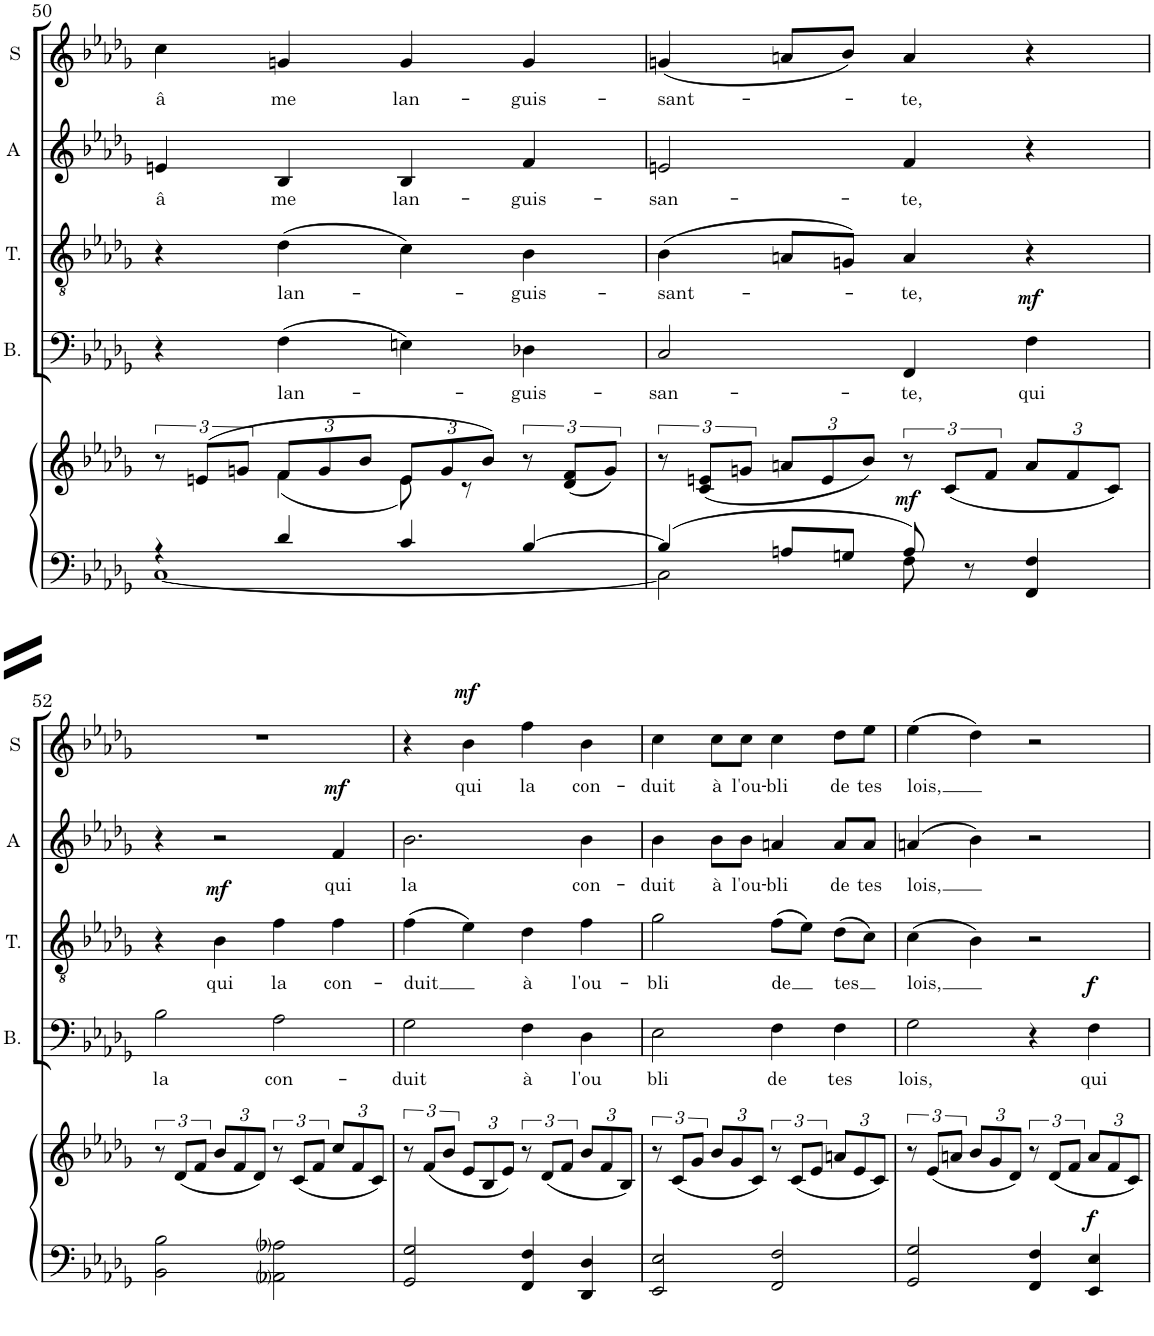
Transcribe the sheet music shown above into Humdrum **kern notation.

**kern	**kern	**dynam	**kern	**text	**dynam	**kern	**text	**dynam	**kern	**text	**dynam	**kern	**text	**dynam
*part5	*part5	*part5	*part4	*part4	*part4	*part3	*part3	*part3	*part2	*part2	*part2	*part1	*part1	*part1
*staff6	*staff5	*staff5/6	*staff4	*staff4	*staff4	*staff3	*staff3	*staff3	*staff2	*staff2	*staff2	*staff1	*staff1	*staff1
*I"Organ or Piano	*	*	*I"Basse	*	*	*I"Ténor	*	*	*I"Alto	*	*	*I"Soprano	*	*
*	*	*	*I'B.	*	*	*I'T.	*	*	*I'A	*	*	*I'S	*	*
!!LO:PB:g=z
*clefF4	*clefG2	*	*clefF4	*	*	*clefGv2	*	*	*clefG2	*	*	*clefG2	*	*
*k[b-e-a-d-g-]	*k[b-e-a-d-g-]	*	*k[b-e-a-d-g-]	*	*	*k[b-e-a-d-g-]	*	*	*k[b-e-a-d-g-]	*	*	*k[b-e-a-d-g-]	*	*
*M4/4	*M4/4	*	*M4/4	*	*	*M4/4	*	*	*M4/4	*	*	*M4/4	*	*
*met(c)	*met(c)	*	*met(c)	*	*	*met(c)	*	*	*met(c)	*	*	*met(c)	*	*
=50	=50	=50	=50	=50	=50	=50	=50	=50	=50	=50	=50	=50	=50	=50
*^	*^	*	*	*	*	*	*	*	*	*	*	*	*	*
!	!	!	!	!	!	!	!	!	!	!	!	!LO:LY:b	!	!	!LO:LY:b	!
4r	[1C	12r	4ryy	.	4r	.	.	4r	.	.	4en/	â	.	4cc\	â	.
.	.	(>12en/L	.	.	.	.	.	.	.	.	.	.	.	.	.	.
.	.	12gn/J	.	.	.	.	.	.	.	.	.	.	.	.	.	.
*	*	*Xbrackettup	*	*	*	*	*	*	*	*	*	*	*	*	*	*
!	!	!	!	!	!	!LO:LY:b	!	!	!LO:LY:b	!	!	!LO:LY:b	!	!	!LO:LY:b	!
4d-/	.	12f/L	(<4f\	.	(>4F\	lan-	.	(>4d-\	lan-	.	4B-/	me	.	4gn/	me	.
.	.	12g/	.	.	.	.	.	.	.	.	.	.	.	.	.	.
.	.	12b-/J	.	.	.	.	.	.	.	.	.	.	.	.	.	.
!	!	!	!	!	!	!	!	!	!	!	!	!LO:LY:b	!	!	!LO:LY:b	!
4c/	.	12e/L	8e\)	.	4En\)	.	.	4c\)	.	.	4B-/	lan-	.	4g/	lan-	.
.	.	12g/	.	.	.	.	.	.	.	.	.	.	.	.	.	.
.	.	.	8r	.	.	.	.	.	.	.	.	.	.	.	.	.
.	.	12b-/J)	.	.	.	.	.	.	.	.	.	.	.	.	.	.
*	*	*brackettup	*	*	*	*	*	*	*	*	*	*	*	*	*	*
!	!	!	!	!	!	!LO:LY:b	!	!	!LO:LY:b	!	!	!LO:LY:b	!	!	!LO:LY:b	!
[4B-/	.	12r	4ryy	.	4D-X\	-guis-	.	4B-\	-guis-	.	4f/	-guis-	.	4g/	-guis-	.
.	.	(<12d-/ 12f/L	.	.	.	.	.	.	.	.	.	.	.	.	.	.
.	.	12g/J)	.	.	.	.	.	.	.	.	.	.	.	.	.	.
*	*	*v	*v	*	*	*	*	*	*	*	*	*	*	*	*	*
=51	=51	=51	=51	=51	=51	=51	=51	=51	=51	=51	=51	=51	=51	=51	=51
!	!	!	!	!	!LO:LY:b	!	!	!LO:LY:b	!	!	!LO:LY:b	!	!	!LO:LY:b	!
4B-/]	2C\]	12r	.	2C/	-san-	.	(>4B-\	-sant-	.	2en/	-san-	.	(<4gn/	-sant-	.
.	.	(<12c/ 12en/L	.	.	.	.	.	.	.	.	.	.	.	.	.
.	.	12gn/J	.	.	.	.	.	.	.	.	.	.	.	.	.
*	*	*Xbrackettup	*	*	*	*	*	*	*	*	*	*	*	*	*
8An/L	.	12an/L	.	.	.	.	8An/L	.	.	.	.	.	8an/L	.	.
.	.	12e/	.	.	.	.	.	.	.	.	.	.	.	.	.
8Gn/J	.	.	.	.	.	.	8Gn/J)	.	.	.	.	.	8b-/J)	.	.
.	.	12b-/J)	.	.	.	.	.	.	.	.	.	.	.	.	.
*	*	*brackettup	*	*	*	*	*	*	*	*	*	*	*	*	*
!	!	!	!LO:DY:a=2	!	!LO:LY:b	!	!	!LO:LY:b	!	!	!LO:LY:b	!	!	!LO:LY:b	!
8A/	8F\	12r	mf	4FF/	-te,	.	4A/	-te,	.	4f/	-te,	.	4a/	-te,	.
.	.	(<12c/L	.	.	.	.	.	.	.	.	.	.	.	.	.
8r	4.ryy	.	.	.	.	.	.	.	.	.	.	.	.	.	.
.	.	12f/J	.	.	.	.	.	.	.	.	.	.	.	.	.
*	*	*Xbrackettup	*	*	*	*	*	*	*	*	*	*	*	*	*
!	!	!	!	!	!LO:LY:b	!LO:DY:a	!	!	!	!	!	!	!	!	!
4FF/ 4F/	.	12a/L	.	4F\	qui	mf	4r	.	.	4r	.	.	4r	.	.
.	.	12f/	.	.	.	.	.	.	.	.	.	.	.	.	.
.	.	12c/J)	.	.	.	.	.	.	.	.	.	.	.	.	.
*v	*v	*	*	*	*	*	*	*	*	*	*	*	*	*	*
!!LO:LB:g=z
=52	=52	=52	=52	=52	=52	=52	=52	=52	=52	=52	=52	=52	=52	=52
*	*brackettup	*	*	*	*	*	*	*	*	*	*	*	*	*
!	!	!	!	!LO:LY:b	!	!	!	!	!	!	!	!	!	!
2BB-\ 2B-\	12r	.	2B-\	la	.	4r	.	.	4r	.	.	1r	.	.
.	(<12d-/L	.	.	.	.	.	.	.	.	.	.	.	.	.
.	12f/J	.	.	.	.	.	.	.	.	.	.	.	.	.
*	*Xbrackettup	*	*	*	*	*	*	*	*	*	*	*	*	*
!	!	!	!	!	!	!	!LO:LY:b	!LO:DY:a	!	!	!	!	!	!
.	12b-/L	.	.	.	.	4B-\	qui	mf	2r	.	.	.	.	.
.	12f/	.	.	.	.	.	.	.	.	.	.	.	.	.
.	12d-/J)	.	.	.	.	.	.	.	.	.	.	.	.	.
*	*brackettup	*	*	*	*	*	*	*	*	*	*	*	*	*
!	!	!	!	!LO:LY:b	!	!	!LO:LY:b	!	!	!	!	!	!	!
2AA-i\ 2A-i\	12r	.	2A-\	con-	.	4f\	la	.	.	.	.	.	.	.
.	(<12c/L	.	.	.	.	.	.	.	.	.	.	.	.	.
.	12f/J	.	.	.	.	.	.	.	.	.	.	.	.	.
*	*Xbrackettup	*	*	*	*	*	*	*	*	*	*	*	*	*
!	!	!	!	!	!	!	!LO:LY:b	!	!	!LO:LY:b	!LO:DY:a	!	!	!
.	12cc/L	.	.	.	.	4f\	con-	.	4f/	qui	mf	.	.	.
.	12f/	.	.	.	.	.	.	.	.	.	.	.	.	.
.	12c/J)	.	.	.	.	.	.	.	.	.	.	.	.	.
=53	=53	=53	=53	=53	=53	=53	=53	=53	=53	=53	=53	=53	=53	=53
*	*brackettup	*	*	*	*	*	*	*	*	*	*	*	*	*
!	!	!	!	!LO:LY:b	!	!	!LO:LY:b	!	!	!LO:LY:b	!	!	!	!
2GG-/ 2G-/	12r	.	2G-\	-duit	.	(>4f\	-duit	.	2.b-\	la	.	4r	.	.
.	(<12f/L	.	.	.	.	.	.	.	.	.	.	.	.	.
.	12b-/J	.	.	.	.	.	.	.	.	.	.	.	.	.
*	*Xbrackettup	*	*	*	*	*	*	*	*	*	*	*	*	*
!	!	!	!	!	!	!	!	!	!	!	!	!	!LO:LY:b	!LO:DY:a
.	12e-/L	.	.	.	.	4e-\)	.	.	.	.	.	4b-\	qui	mf
.	12B-/	.	.	.	.	.	.	.	.	.	.	.	.	.
.	12e-/J)	.	.	.	.	.	.	.	.	.	.	.	.	.
*	*brackettup	*	*	*	*	*	*	*	*	*	*	*	*	*
!	!	!	!	!LO:LY:b	!	!	!LO:LY:b	!	!	!	!	!	!LO:LY:b	!
4FF/ 4F/	12r	.	4F\	à	.	4d-\	à	.	.	.	.	4ff\	la	.
.	(<12d-/L	.	.	.	.	.	.	.	.	.	.	.	.	.
.	12f/J	.	.	.	.	.	.	.	.	.	.	.	.	.
*	*Xbrackettup	*	*	*	*	*	*	*	*	*	*	*	*	*
!	!	!	!	!LO:LY:b	!	!	!LO:LY:b	!	!	!LO:LY:b	!	!	!LO:LY:b	!
4DD-/ 4D-/	12b-/L	.	4D-\	l'ou	.	4f\	l'ou-	.	4b-\	con-	.	4b-\	con-	.
.	12f/	.	.	.	.	.	.	.	.	.	.	.	.	.
.	12B-/J)	.	.	.	.	.	.	.	.	.	.	.	.	.
=54	=54	=54	=54	=54	=54	=54	=54	=54	=54	=54	=54	=54	=54	=54
*	*brackettup	*	*	*	*	*	*	*	*	*	*	*	*	*
!	!	!	!	!LO:LY:b	!	!	!LO:LY:b	!	!	!LO:LY:b	!	!	!LO:LY:b	!
2EE-/ 2E-/	12r	.	2E-\	bli	.	2g-\	-bli	.	4b-\	-duit	.	4cc\	-duit	.
.	(<12c/L	.	.	.	.	.	.	.	.	.	.	.	.	.
.	12g-/J	.	.	.	.	.	.	.	.	.	.	.	.	.
*	*Xbrackettup	*	*	*	*	*	*	*	*	*	*	*	*	*
!	!	!	!	!	!	!	!	!	!	!LO:LY:b	!	!	!LO:LY:b	!
.	12b-/L	.	.	.	.	.	.	.	8b-\L	à	.	8cc\L	à	.
.	12g-/	.	.	.	.	.	.	.	.	.	.	.	.	.
!	!	!	!	!	!	!	!	!	!	!LO:LY:b	!	!	!LO:LY:b	!
.	.	.	.	.	.	.	.	.	8b-\J	l'ou-	.	8cc\J	l'ou-	.
.	12c/J)	.	.	.	.	.	.	.	.	.	.	.	.	.
*	*brackettup	*	*	*	*	*	*	*	*	*	*	*	*	*
!	!	!	!	!LO:LY:b	!	!	!LO:LY:b	!	!	!LO:LY:b	!	!	!LO:LY:b	!
2FF/ 2F/	12r	.	4F\	de	.	(>8f\L	de	.	4an/	-bli	.	4cc\	-bli	.
.	(<12c/L	.	.	.	.	.	.	.	.	.	.	.	.	.
.	.	.	.	.	.	8e-\J)	.	.	.	.	.	.	.	.
.	12e-/J	.	.	.	.	.	.	.	.	.	.	.	.	.
*	*Xbrackettup	*	*	*	*	*	*	*	*	*	*	*	*	*
!	!	!	!	!LO:LY:b	!	!	!LO:LY:b	!	!	!LO:LY:b	!	!	!LO:LY:b	!
.	12an/L	.	4F\	tes	.	(>8d-\L	tes	.	8a/L	de	.	8dd-\L	de	.
.	12e-/	.	.	.	.	.	.	.	.	.	.	.	.	.
!	!	!	!	!	!	!	!	!	!	!LO:LY:b	!	!	!LO:LY:b	!
.	.	.	.	.	.	8c\J)	.	.	8a/J	tes	.	8ee-\J	tes	.
.	12c/J)	.	.	.	.	.	.	.	.	.	.	.	.	.
=55	=55	=55	=55	=55	=55	=55	=55	=55	=55	=55	=55	=55	=55	=55
*	*brackettup	*	*	*	*	*	*	*	*	*	*	*	*	*
!	!	!	!	!LO:LY:b	!	!	!LO:LY:b	!	!	!LO:LY:b	!	!	!LO:LY:b	!
2GG-/ 2G-/	12r	.	2G-\	lois,	.	(>4c\	lois,	.	(>4an/	lois,	.	(>4ee-\	lois,	.
.	(<12e-/L	.	.	.	.	.	.	.	.	.	.	.	.	.
.	12an/J	.	.	.	.	.	.	.	.	.	.	.	.	.
*	*Xbrackettup	*	*	*	*	*	*	*	*	*	*	*	*	*
.	12b-/L	.	.	.	.	4B-\)	.	.	4b-\)	.	.	4dd-\)	.	.
.	12g-/	.	.	.	.	.	.	.	.	.	.	.	.	.
.	12d-/J)	.	.	.	.	.	.	.	.	.	.	.	.	.
*	*brackettup	*	*	*	*	*	*	*	*	*	*	*	*	*
4FF/ 4F/	12r	.	4r	.	.	2r	.	.	2r	.	.	2r	.	.
.	(<12d-/L	.	.	.	.	.	.	.	.	.	.	.	.	.
.	12f/J	.	.	.	.	.	.	.	.	.	.	.	.	.
*	*Xbrackettup	*	*	*	*	*	*	*	*	*	*	*	*	*
!	!	!LO:DY:a=2	!	!LO:LY:b	!LO:DY:a	!	!	!	!	!	!	!	!	!
4EE-/ 4E-/	12a/L	f	4F\	qui	f	.	.	.	.	.	.	.	.	.
.	12f/	.	.	.	.	.	.	.	.	.	.	.	.	.
.	12c/J)	.	.	.	.	.	.	.	.	.	.	.	.	.
=	=	=	=	=	=	=	=	=	=	=	=	=	=	=
*-	*-	*-	*-	*-	*-	*-	*-	*-	*-	*-	*-	*-	*-	*-
